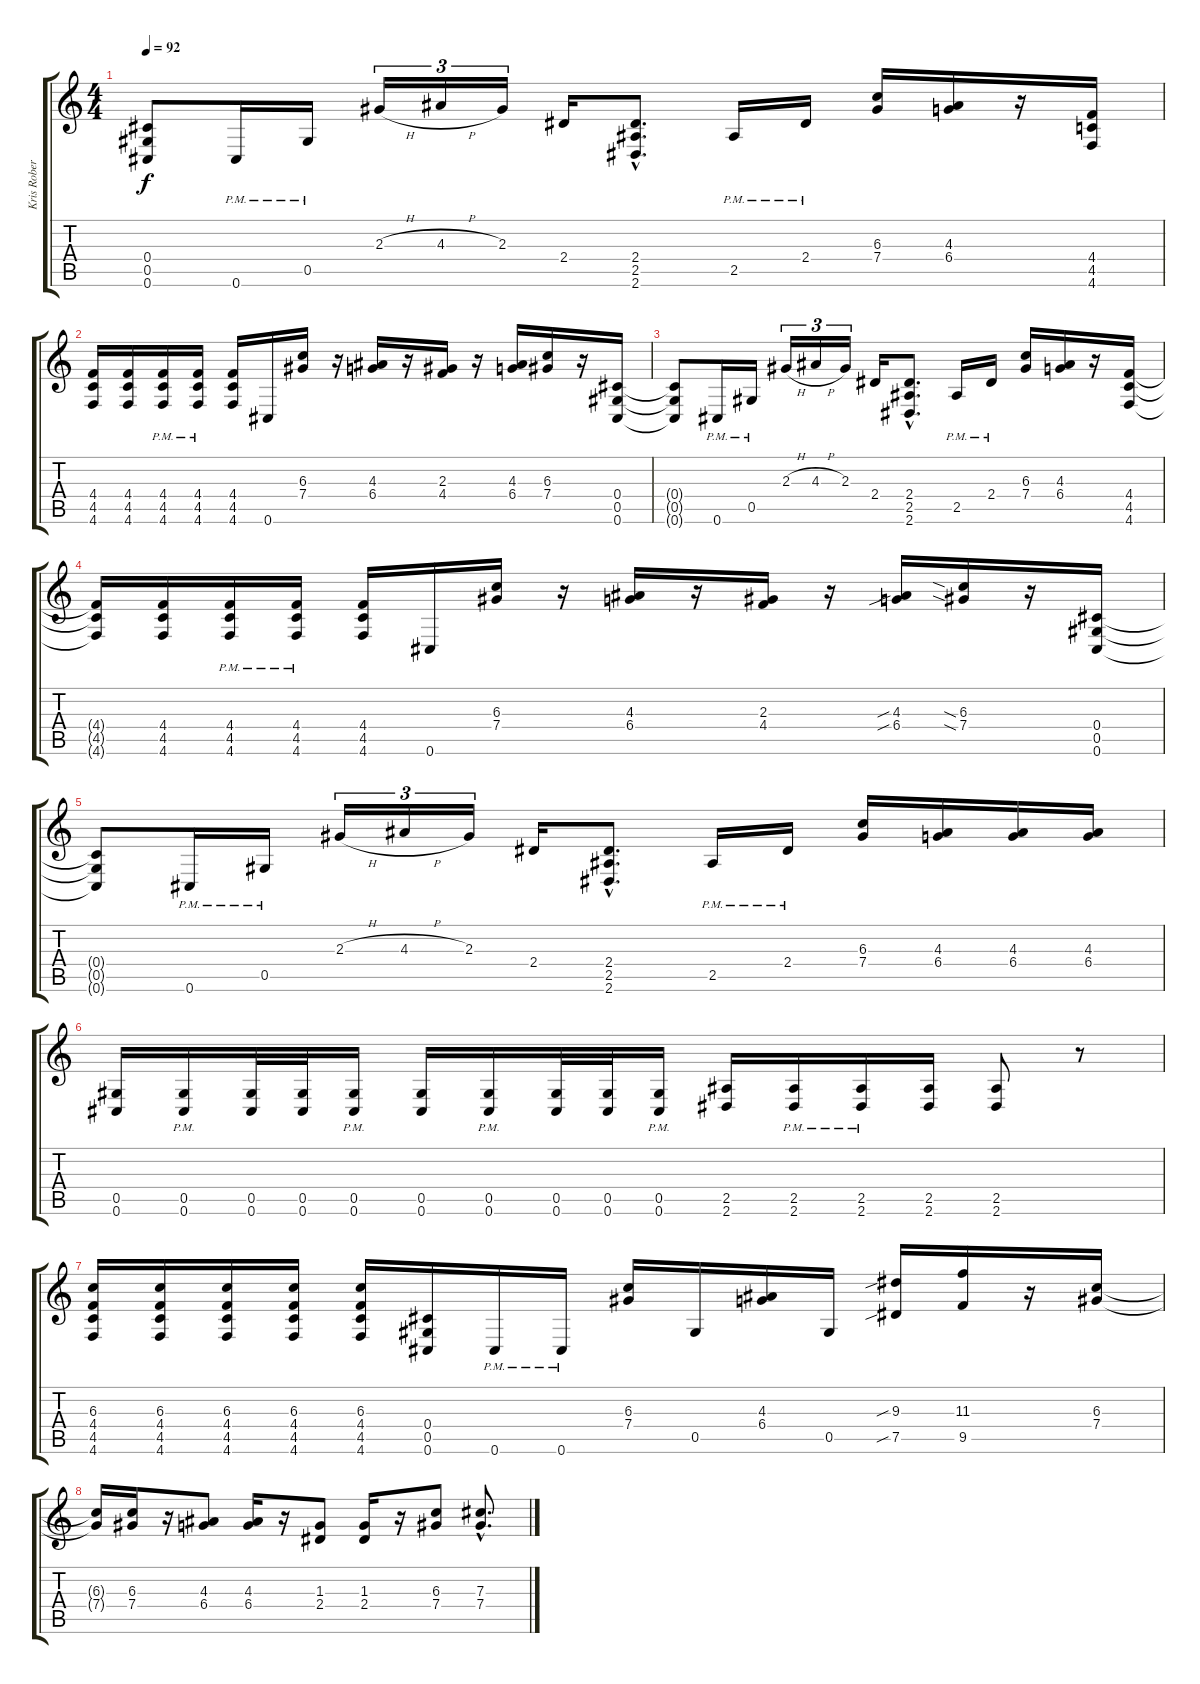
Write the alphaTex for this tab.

\track ("Kris Roberts" "Kris Rober") {instrument overdrivenguitar}
\staff {score tabs}
\tuning (Eb4 Bb3 Gb3 Db3 Ab2 Db2) {hide}
\ts (4 4)
\tempo 92
\clef g2
\ks c
(0.4{t} 0.5{t} 0.6{t}).8{dy f} 0.6{pm}.16 0.5{pm}.16 2.3{h}.16{tu (3 2)} 4.3{h}.16{tu (3 2)} 2.3.16{tu (3 2)} 2.4.16 (2.4{hac} 2.5{hac} 2.6{hac}).8{d} 2.5{pm}.16 2.4{pm}.16 (6.3 7.4).16 (4.3 6.4).16 r.16 (4.4 4.5 4.6).16 |
(4.4 4.5 4.6).16 (4.4 4.5 4.6).16 (4.4{pm} 4.5{pm} 4.6{pm}).16 (4.4{pm} 4.5{pm} 4.6{pm}).16 (4.4 4.5 4.6).16 0.6.16 (6.3 7.4).16 r.16 (4.3 6.4).16 r.16 (2.3 4.4).16 r.16 (4.3 6.4).16 (6.3 7.4).16 r.16 (0.4 0.5 0.6).16 |
(0.4{t} 0.5{t} 0.6{t}).8 0.6{pm}.16 0.5{pm}.16 2.3{h}.16{tu (3 2)} 4.3{h}.16{tu (3 2)} 2.3.16{tu (3 2)} 2.4.16 (2.4{hac} 2.5{hac} 2.6{hac}).8{d} 2.5{pm}.16 2.4{pm}.16 (6.3 7.4).16 (4.3 6.4).16 r.16 (4.4 4.5 4.6).16 |
(4.4{t} 4.5{t} 4.6{t}).16 (4.4 4.5 4.6).16 (4.4{pm} 4.5{pm} 4.6{pm}).16 (4.4{pm} 4.5{pm} 4.6{pm}).16 (4.4 4.5 4.6).16 0.6.16 (6.3 7.4).16 r.16 (4.3 6.4).16 r.16 (2.3 4.4).16 r.16 (4.3{sib} 6.4{sib}).16 (6.3{sia} 7.4{sia}).16 r.16 (0.4 0.5 0.6).16 |
(0.4{t} 0.5{t} 0.6{t}).8 0.6{pm}.16 0.5{pm}.16 2.3{h}.16{tu (3 2)} 4.3{h}.16{tu (3 2)} 2.3.16{tu (3 2)} 2.4.16 (2.4{hac} 2.5{hac} 2.6{hac}).8{d} 2.5{pm}.16 2.4{pm}.16 (6.3 7.4).16 (4.3 6.4).16 (4.3 6.4).16 (4.3 6.4).16 |
(0.5 0.6).16 (0.5{pm} 0.6{pm}).16 (0.5 0.6).32 (0.5 0.6).32 (0.5{pm} 0.6{pm}).16 (0.5 0.6).16 (0.5{pm} 0.6{pm}).16 (0.5 0.6).32 (0.5 0.6).32 (0.5{pm} 0.6{pm}).16 (2.5 2.6).16 (2.5{pm} 2.6{pm}).16 (2.5{pm} 2.6{pm}).16 (2.5 2.6).16 (2.5 2.6).8 r.8 |
(6.3 4.4 4.5 4.6).16 (6.3 4.4 4.5 4.6).16 (6.3 4.4 4.5 4.6).16 (6.3 4.4 4.5 4.6).16 (6.3 4.4 4.5 4.6).16 (0.4 0.5 0.6).16 0.6{pm}.16 0.6{pm}.16 (6.3 7.4).16 0.5.16 (4.3 6.4).16 0.5.16 (9.3{sib} 7.5{sib}).16 (11.3 9.5).16 r.16 (6.3 7.4).16 |
(6.3{t} 7.4{t}).16 (6.3 7.4).16 r.16 (4.3 6.4).8 (4.3 6.4).16 r.16 (1.3 2.4).8 (1.3 2.4).16 r.16 (6.3 7.4).8 (7.3{hac} 7.4{hac}).8{d}
